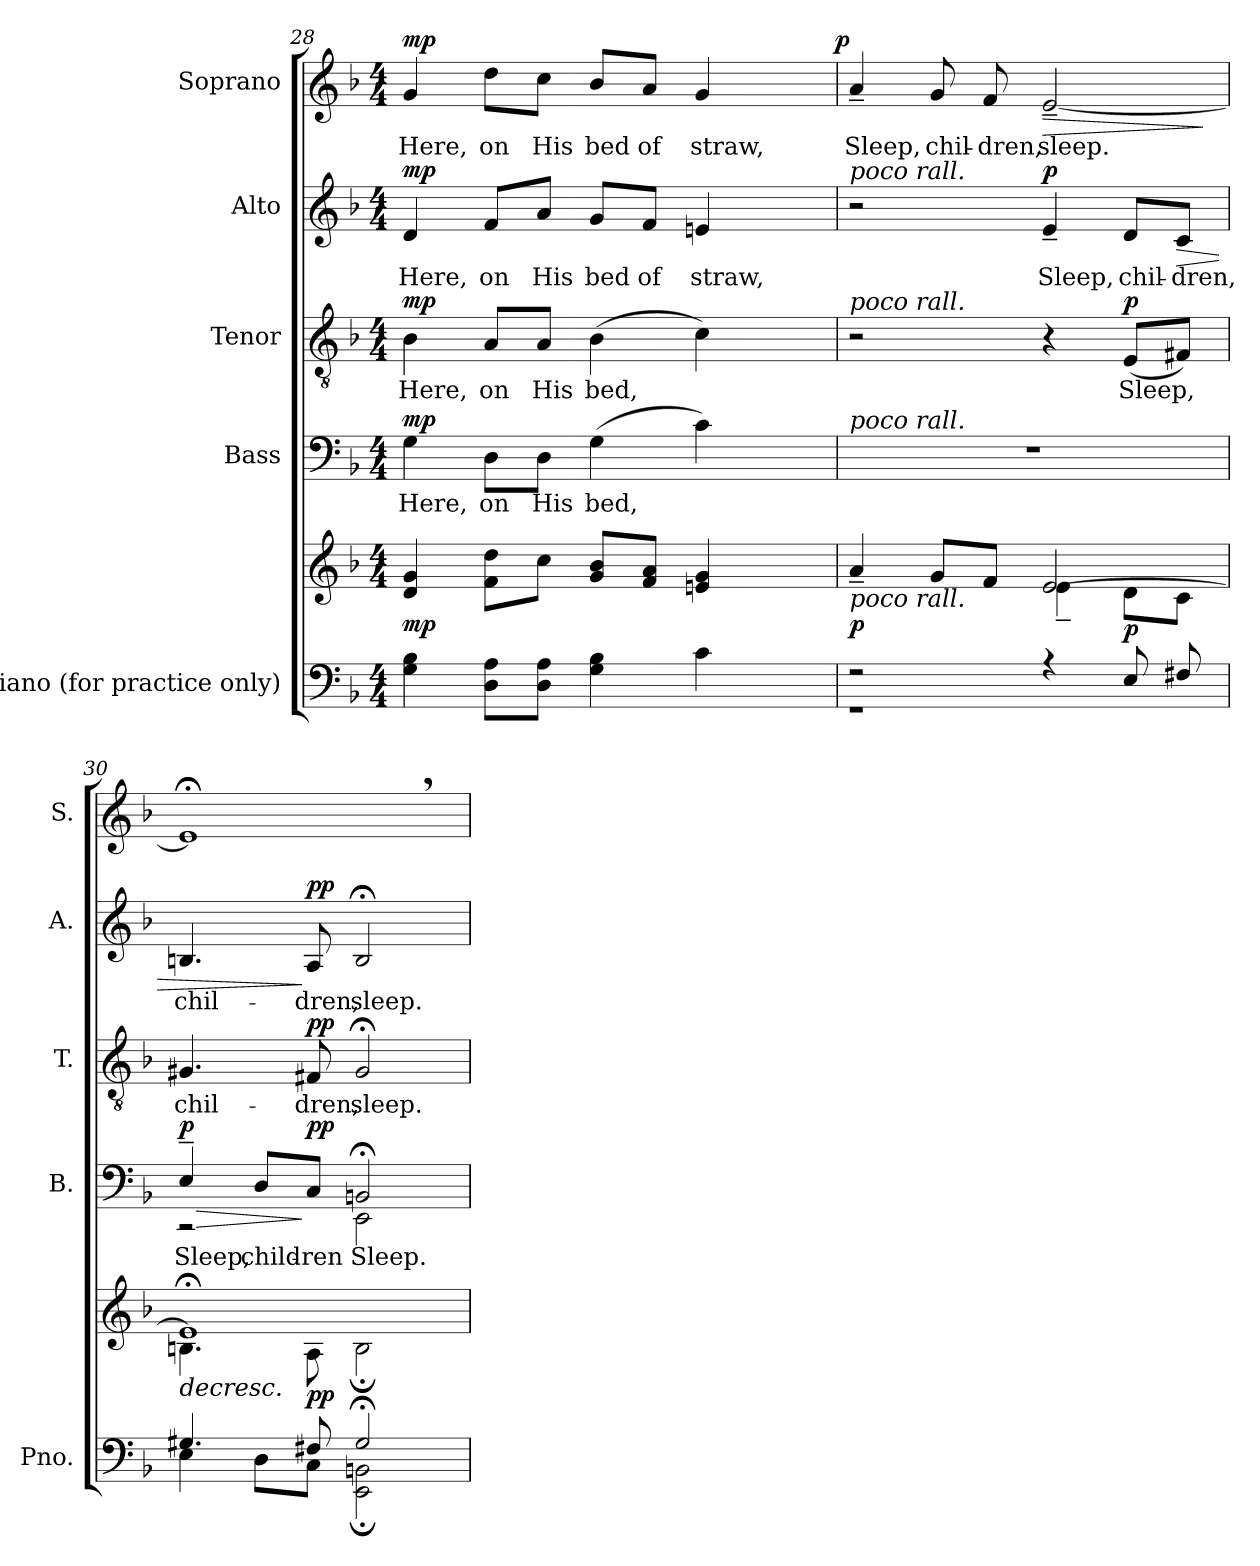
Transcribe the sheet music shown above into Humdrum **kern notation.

**kern	**kern	**dynam	**kern	**text	**dynam	**kern	**text	**dynam	**kern	**text	**dynam	**kern	**text	**dynam
*part5	*part5	*part5	*part4	*part4	*part4	*part3	*part3	*part3	*part2	*part2	*part2	*part1	*part1	*part1
*staff6	*staff5	*staff5/6	*staff4	*staff4	*staff4	*staff3	*staff3	*staff3	*staff2	*staff2	*staff2	*staff1	*staff1	*staff1
*I"Piano (for  practice  only)	*	*	*I"Bass	*	*	*I"Tenor	*	*	*I"Alto	*	*	*I"Soprano	*	*
*I'Pno.	*	*	*I'B.	*	*	*I'T.	*	*	*I'A.	*	*	*I'S.	*	*
*clefF4	*clefG2	*	*clefF4	*	*	*clefGv2	*	*	*clefG2	*	*	*clefG2	*	*
*	*	*	*	*	*	*ITrd7c12	*	*	*	*	*	*	*	*
*k[b-]	*k[b-]	*	*k[b-]	*	*	*k[b-]	*	*	*k[b-]	*	*	*k[b-]	*	*
*F:	*F:	*	*F:	*	*	*F:	*	*	*F:	*	*	*F:	*	*
*M4/4	*M4/4	*	*M4/4	*	*	*M4/4	*	*	*M4/4	*	*	*M4/4	*	*
=28	=28	=28	=28	=28	=28	=28	=28	=28	=28	=28	=28	=28	=28	=28
!	!	!	!	!LO:LY:b:color=#000000	!	!	!	!	!	!	!	!	!	!
!	!	!	!	!	!	!	!LO:LY:b:color=#000000	!	!	!	!	!	!	!
!	!	!	!	!	!	!	!	!	!	!LO:LY:b:color=#000000	!	!	!	!
!	!	!	!	!	!	!	!	!	!	!	!	!	!LO:LY:b:color=#000000	!
*	*	*	*	*	*	*	*	*	*	*	*	*^	*	*
4Gi\ 4B-i	4di/ 4gi	mp	4Gi\	Here,	mp	4BB-i\	Here,	mp	4di/	Here,	mp	4gi/	2ryy	Here,	mp
!	!	!	!	!LO:LY:b:color=#000000	!	!	!	!	!	!	!	!	!	!	!
!	!	!	!	!	!	!	!LO:LY:b:color=#000000	!	!	!	!	!	!	!	!
!	!	!	!	!	!	!	!	!	!	!LO:LY:b:color=#000000	!	!	!	!	!
!	!	!	!	!	!	!	!	!	!	!	!	!	!	!LO:LY:b:color=#000000	!
8Di\ 8AiL	8fi\ 8ddiL	.	8Di\L	on	.	8AAi/L	on	.	8fi/L	on	.	8ddi\L	.	on	.
!	!	!	!	!LO:LY:b:color=#000000	!	!	!	!	!	!	!	!	!	!	!
!	!	!	!	!	!	!	!LO:LY:b:color=#000000	!	!	!	!	!	!	!	!
!	!	!	!	!	!	!	!	!	!	!LO:LY:b:color=#000000	!	!	!	!	!
!	!	!	!	!	!	!	!	!	!	!	!	!	!	!LO:LY:b:color=#000000	!
8Di\ 8AiJ	8cci\J	.	8Di\J	His	.	8AAi/J	His	.	8ai/J	His	.	8cci\J	.	His	.
!	!	!	!	!LO:LY:b:color=#000000	!	!	!	!	!	!	!	!	!	!	!
!	!	!	!	!	!	!	!LO:LY:b:color=#000000	!	!	!	!	!	!	!	!
!	!	!	!	!	!	!	!	!	!	!LO:LY:b:color=#000000	!	!	!	!	!
!	!	!	!	!	!	!	!	!	!	!	!	!	!	!LO:LY:b:color=#000000	!
4Gi\ 4B-i	8gi/ 8b-iL	.	(4Gi\	bed,	.	(4BB-i\	bed,	.	8gi/L	bed	.	8b-i/L	4ryy	bed	.
!	!	!	!	!	!	!	!	!	!	!LO:LY:b:color=#000000	!	!	!	!	!
!	!	!	!	!	!	!	!	!	!	!	!	!	!	!LO:LY:b:color=#000000	!
.	8fi/ 8aiJ	.	.	.	.	.	.	.	8fi/J	of	.	8ai/J	.	of	.
!	!	!	!	!	!	!	!	!	!	!LO:LY:b:color=#000000	!	!	!	!	!
!	!	!	!	!	!	!	!	!	!	!	!	!	!	!LO:LY:b:color=#000000	!
4ci\	4eni/ 4gi	.	4ci\)	.	.	4Ci\)	.	.	4eni/	straw,	.	4gi/	8ryy	straw,	.
.	.	.	.	.	.	.	.	.	.	.	.	.	16ryy	.	.
.	.	.	.	.	.	.	.	.	.	.	.	.	32ryy	.	.
.	.	.	.	.	.	.	.	.	.	.	.	.	64ryy	.	.
.	.	.	.	.	.	.	.	.	.	.	.	.	128...ryy	.	.
.	.	.	.	.	.	.	.	.	.	.	.	.	1024ryy	.	p
*	*	*	*	*	*	*	*	*	*	*	*	*v	*v	*	*
=29	=29	=29	=29	=29	=29	=29	=29	=29	=29	=29	=29	=29	=29	=29
*^	*^	*	*	*	*	*	*	*	*	*	*	*	*	*
*	*	*	*	*	*	*	*	*	*	*	*	*	*	*^	*	*
!	!	!	!	!	!	!	!	!	!	!	!	!	!	!LO:TX:a:i:t=poco rall.	!	!	!
!	!	!	!	!	!	!	!	!	!	!	!LO:TX:a:i:t=poco rall.	!	!	!	!	!	!
!	!	!	!	!	!	!	!	!LO:TX:a:i:t=poco rall.	!	!	!	!	!	!	!	!	!
!	!	!	!	!	!LO:TX:a:i:t=poco rall.	!	!	!	!	!	!	!	!	!	!	!	!
!	!	!LO:TX:b:i:t=poco rall.	!	!	!	!	!	!	!	!	!	!	!	!	!	!	!
!	!	!	!	!	!	!	!	!	!	!	!	!	!	!	!	!LO:LY:b:color=#000000	!
*	*	*	*	*	*	*	*	*	*	*	*	*	*	*v	*v	*	*
2r	1r	4a~i/	2ryy	p	1r	.	.	2r	.	.	2r	.	.	4a~i/	Sleep,	.
!	!	!	!	!	!	!	!	!	!	!	!	!	!	!	!LO:LY:b:color=#000000	!
.	.	8gi/L	.	.	.	.	.	.	.	.	.	.	.	8gi/	chil-	.
!	!	!	!	!	!	!	!	!	!	!	!	!	!	!	!LO:LY:b:color=#000000	!
.	.	8fi/J	.	.	.	.	.	.	.	.	.	.	.	8fi/	-dren,	.
!	!	!	!	!	!	!	!	!	!	!	!	!LO:LY:b:color=#000000	!	!	!	!
!	!	!	!	!	!	!	!	!	!	!	!	!	!	!	!LO:LY:b:color=#000000	!LO:HP:b
4r	.	[>2ei/	4e~i\	.	.	.	.	4r	.	.	4e~i/	Sleep,	p	[<2e~i/	sleep.	>
!	!	!	!	!	!	!	!	!	!LO:LY:b:color=#000000	!	!	!	!	!	!	!
!	!	!	!	!	!	!	!	!	!	!	!	!LO:LY:b:color=#000000	!	!	!	!
8Ei/	.	.	8di\L	p	.	.	.	(8EEi/L	Sleep,	p	8di/L	chil-	.	.	.	.
!	!	!	!	!	!	!	!	!	!	!	!	!LO:LY:b:color=#000000	!LO:HP:b	!	!	!
8F#Xi/	.	.	8ci\J	.	.	.	.	8FF#Xi/J)	.	.	8ci/J	-dren,	>	.	.	.
*v	*v	*	*	*	*	*	*	*	*	*	*	*	*	*	*	*
*	*v	*v	*	*	*	*	*	*	*	*	*	*	*	*	*
.	.	.	.	.	.	.	.	.	.	.	.	.	.	]
!!LO:PB:g=z
=30	=30	=30	=30	=30	=30	=30	=30	=30	=30	=30	=30	=30	=30	=30
*^	*	*	*	*	*	*	*	*	*	*	*	*	*	*
!	!	!	!LO:HP:b	!	!	!	!	!	!	!	!	!	!	!	!
*	*	*^	*	*	*	*	*	*	*	*	*	*	*	*	*
!	!	!	!	!	!	!LO:LY:a:color=#000000	!LO:HP:b	!	!	!	!	!	!	!	!	!
*	*	*	*	*	*^	*	*	*	*	*	*	*	*	*	*	*
!	!	!	!	!	!	!	!	!	!	!LO:LY:b:color=#000000	!	!	!	!	!	!	!
!	!	!	!	!	!	!	!	!	!	!	!	!	!LO:LY:b:color=#000000	!	!	!	!
4.G#Xi/	4Ei\	1e;i]	4.Bni\	>	4E~i/	2r	Sleep,	> p	4.GG#Xi/	chil-	.	4.Bni/	chil-	.	1e;,i]	.	.
!	!	!	!	!	!	!	!LO:LY:a:color=#000000	!	!	!	!	!	!	!	!	!	!
.	8Di\L	.	.	.	8Di/L	.	child-	.	.	.	.	.	.	.	.	.	.
!	!	!	!	!	!	!	!LO:LY:a:color=#000000	!	!	!	!	!	!	!	!	!	!
!	!	!	!	!	!	!	!	!	!	!LO:LY:b:color=#000000	!	!	!	!	!	!	!
!	!	!	!	!	!	!	!	!	!	!	!	!	!LO:LY:b:color=#000000	!	!	!	!
8F#Xi/	8Ci\J	.	8Ai\	pp	8Ci/J	.	-ren	] pp	8FF#Xi/	-dren,	pp	8Ai/	-dren,	] pp	.	.	.
!	!	!	!	!	!	!	!LO:LY:a:color=#000000	!	!	!	!	!	!	!	!	!	!
!	!	!	!	!	!	!	!LO:LY:b:color=#000000	!	!	!	!	!	!	!	!	!	!
!	!	!	!	!	!	!	!	!	!	!LO:LY:b:color=#000000	!	!	!	!	!	!	!
!	!	!	!	!	!	!	!	!	!	!	!	!	!LO:LY:b:color=#000000	!	!	!	!
2G#;i/	2EEi\; 2BBni;	.	2B;i\	.	2BBn;i/	2EEi\	Sleep.	.	2GG#;i/	sleep.	.	2B;i/	sleep.	.	.	.	.
*v	*v	*	*	*	*v	*v	*	*	*	*	*	*	*	*	*	*	*
*	*v	*v	*	*	*	*	*	*	*	*	*	*	*	*	*
.	.	]	.	.	.	.	.	.	.	.	.	.	.	.
=	=	=	=	=	=	=	=	=	=	=	=	=	=	=
*-	*-	*-	*-	*-	*-	*-	*-	*-	*-	*-	*-	*-	*-	*-
